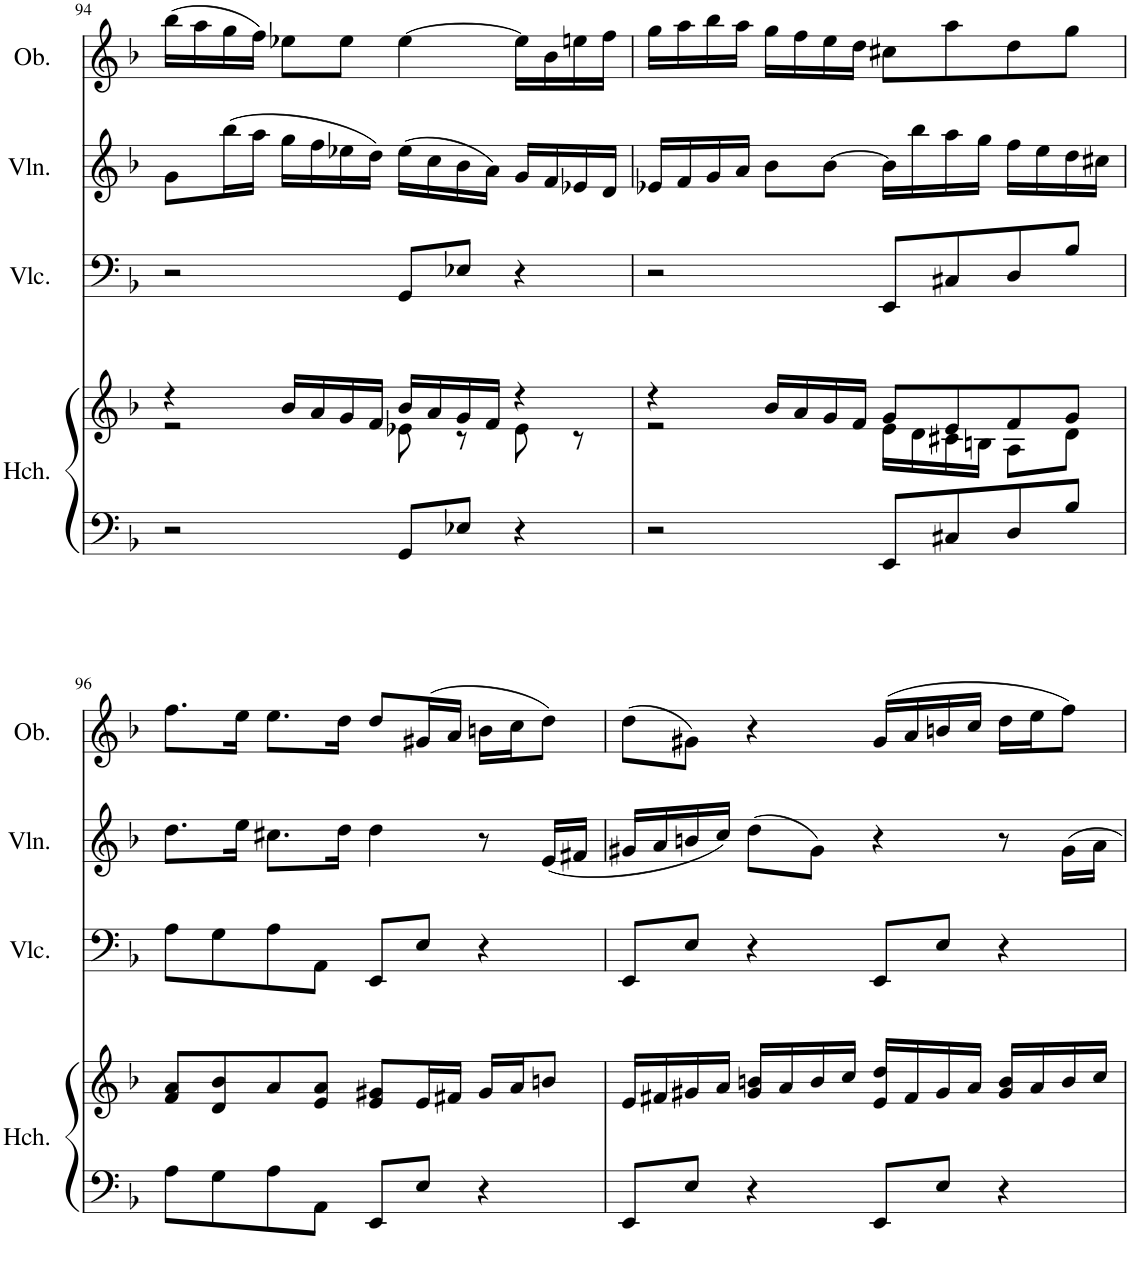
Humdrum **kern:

**kern	**kern	**kern	**kern	**kern
*part4	*part4	*part3	*part2	*part1
*staff5	*staff4	*staff3	*staff2	*staff1
*I"Harpsichord	*	*I"Violoncello	*I"Violin	*I"Oboe
*I'Hch.	*	*I'Vlc.	*I'Vln.	*I'Ob.
!!LO:PB:g=z
*clefF4	*clefG2	*clefF4	*clefG2	*clefG2
*k[b-]	*k[b-]	*k[b-]	*k[b-]	*k[b-]
*M4/4	*M4/4	*M4/4	*M4/4	*M4/4
*met(c)	*met(c)	*met(c)	*met(c)	*met(c)
=94	=94	=94	=94	=94
*	*^	*	*	*
2r	4r	2r	2r	8g\L	(16bb-\LL
.	.	.	.	.	16aa\
.	.	.	.	(16bb-\L	16gg\
.	.	.	.	16aa\JJ	16ff\JJ)
.	16b-/LL	.	.	16gg\LL	8ee-X\L
.	16a/	.	.	16ff\	.
.	16g/	.	.	16ee-X\	8ee-\J
.	16f/JJ	.	.	16dd\JJ)	.
8GG/L	16b-/LL	8e-X\	8GG/L	(16ee-\LL	[4ee-\
.	16a/	.	.	16cc\	.
8E-X/J	16g/	8r	8E-X/J	16b-\	.
.	16f/JJ	.	.	16a\JJ)	.
4r	4r	8e-\	4r	16g/LL	16ee-\LL]
.	.	.	.	16f/	16b-\
.	.	8r	.	16e-X/	16een\
.	.	.	.	16d/JJ	16ff\JJ
=95	=95	=95	=95	=95	=95
2r	4r	2r	2r	16e-X/LL	16gg\LL
.	.	.	.	16f/	16aa\
.	.	.	.	16g/	16bb-\
.	.	.	.	16a/JJ	16aa\JJ
.	16b-/LL	.	.	8b-\L	16gg\LL
.	16a/	.	.	.	16ff\
.	16g/	.	.	[8b-\J	16ee\
.	16f/JJ	.	.	.	16dd\JJ
8EE/L	8g/L	16e\LL	8EE/L	16b-\LL]	8cc#X\L
.	.	16d\	.	16bb-\	.
8C#X/	8e/	16c#X\	8C#X/	16aa\	8aa\
.	.	16Bn\JJ	.	16gg\JJ	.
8D/	8f/	8A\L	8D/	16ff\LL	8dd\
.	.	.	.	16ee\	.
8B-/J	8g/J	8d\J	8B-/J	16dd\	8gg\J
.	.	.	.	16cc#X\JJ	.
*	*v	*v	*	*	*
!!LO:LB:g=z
=96	=96	=96	=96	=96
8A\L	8f/ 8a/L	8A\L	8.dd\L	8.ff\L
8G\	8d/ 8b-/	8G\	.	.
.	.	.	16ee\Jk	16ee\Jk
8A\	8a/	8A\	8.cc#X\L	8.ee\L
8AA\J	8e/ 8a/J	8AA\J	.	.
.	.	.	16dd\Jk	16dd\Jk
8EE/L	8e/ 8g#X/L	8EE/L	4dd\	8dd/L
8E/J	16e/L	8E/J	.	(16g#X/L
.	16f#X/JJ	.	.	16a/JJ
4r	16g#/LL	4r	8r	16bn\LL
.	16a/J	.	.	16cc\J
.	8bn/J	.	(16e/LL	8dd\J)
.	.	.	16f#X/JJ	.
=97	=97	=97	=97	=97
8EE/L	16e/LL	8EE/L	16g#X/LL	(8dd\L
.	16f#X/	.	16a/	.
8E/J	16g#X/	8E/J	16bn/	8g#X\J)
.	16a/JJ	.	16cc/JJ)	.
4r	16g#/ 16bn/LL	4r	(8dd\L	4r
.	16a/	.	.	.
.	16b/	.	8g#\J)	.
.	16cc/JJ	.	.	.
8EE/L	16e/ 16dd/LL	8EE/L	4r	(16g#/LL
.	16f#/	.	.	16a/
8E/J	16g#/	8E/J	.	16bn/
.	16a/JJ	.	.	16cc/JJ
4r	16g#/ 16b/LL	4r	8r	16dd\LL
.	16a/	.	.	16ee\J
.	16b/	.	16g#\LL	8ff\J)
.	16cc/JJ	.	16a\JJ	.
=	=	=	=	=
*-	*-	*-	*-	*-
